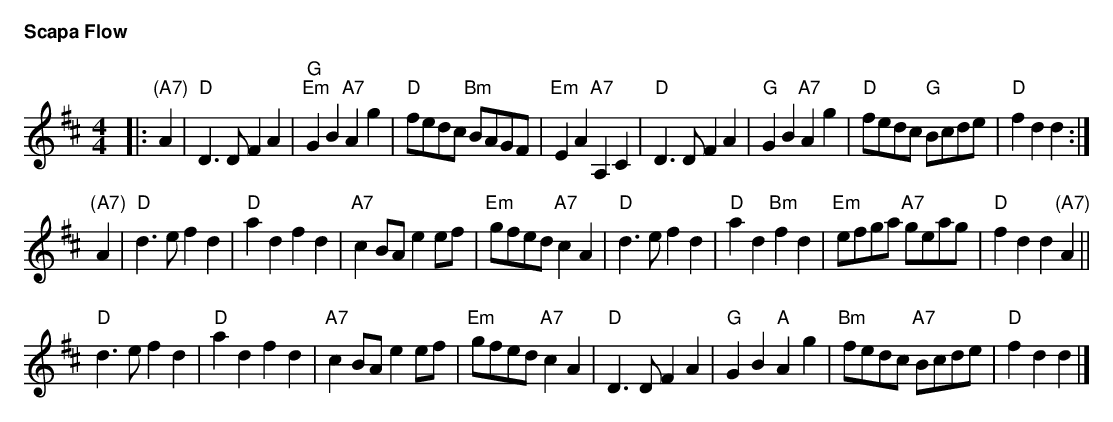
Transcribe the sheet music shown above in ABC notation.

X:1
T:Scapa Flow
C:
M:4/4
L:1/4
K:D
|: "(A7)"A | "D"D>D FA | "G""Em"GB "A7"Ag | "D"f/2e/2d/2c/2 "Bm"B/2A/2G/2F/2 | "Em"EA "A7"A,C | "D"D>D FA | "G"GB "A7"Ag | "D"f/2e/2d/2c/2 "G"B/2c/2d/2e/2 | "D"fd d:|
"(A7)"A | "D"d>e fd | "D"ad fd | "A7"cB/A/ ee/f/ | "Em"g/f/e/d/ "A7"cA | "D"d>e fd | "D"ad "Bm"fd | "Em"e/f/g/a/ "A7"g/e/a/g/ | "D"fd d"(A7)"A ||
"D"d>e fd | "D"ad fd | "A7"cB/A/ ee/f/ | "Em"g/f/e/d/ "A7"cA | "D"D>D FA | "G"GB "A"Ag | "Bm"f/e/d/c/ "A7"B/c/d/e/ | "D"fd d|]
